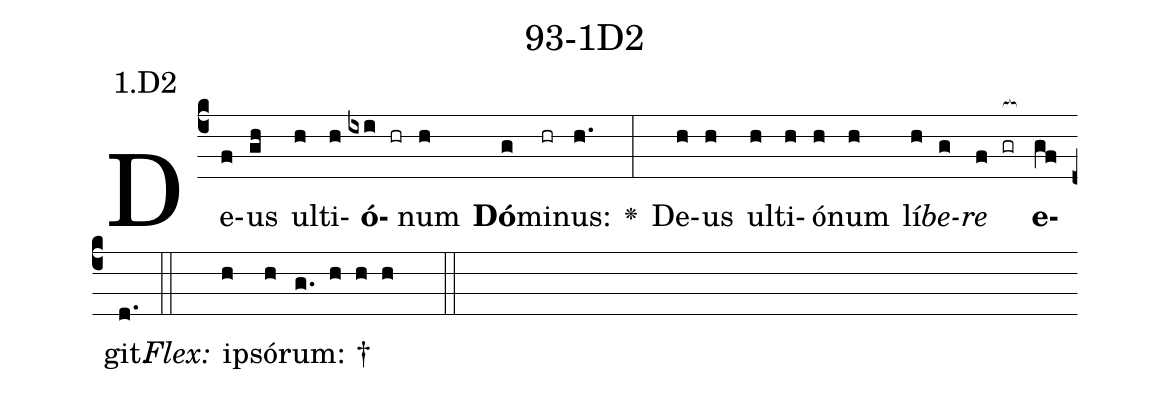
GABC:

name: 93-1D2;
annotation: 1.D2;
%%
(c4)De(f)us(gh) ul(h)ti(h)<b>ó</b>(ixi hr)num(h) <b>Dó</b>(g)mi(hr)nus:(h.) <v>\greheightstar</v>(:) De(h)us(h) ul(h)ti(h)ó(h)num(h) lí(h)<i>be</i>(g)<i>re</i>(f gr[ocb:1{]) <b>e</b>(gf[ocb:0}])git.(d.) (::)
<i>Flex:</i>()  ip(h)só(h)rum: †(g. h h h  ::)

%E(h) u(h) o(g) u(f) a(gf) e.(d.) (::)
